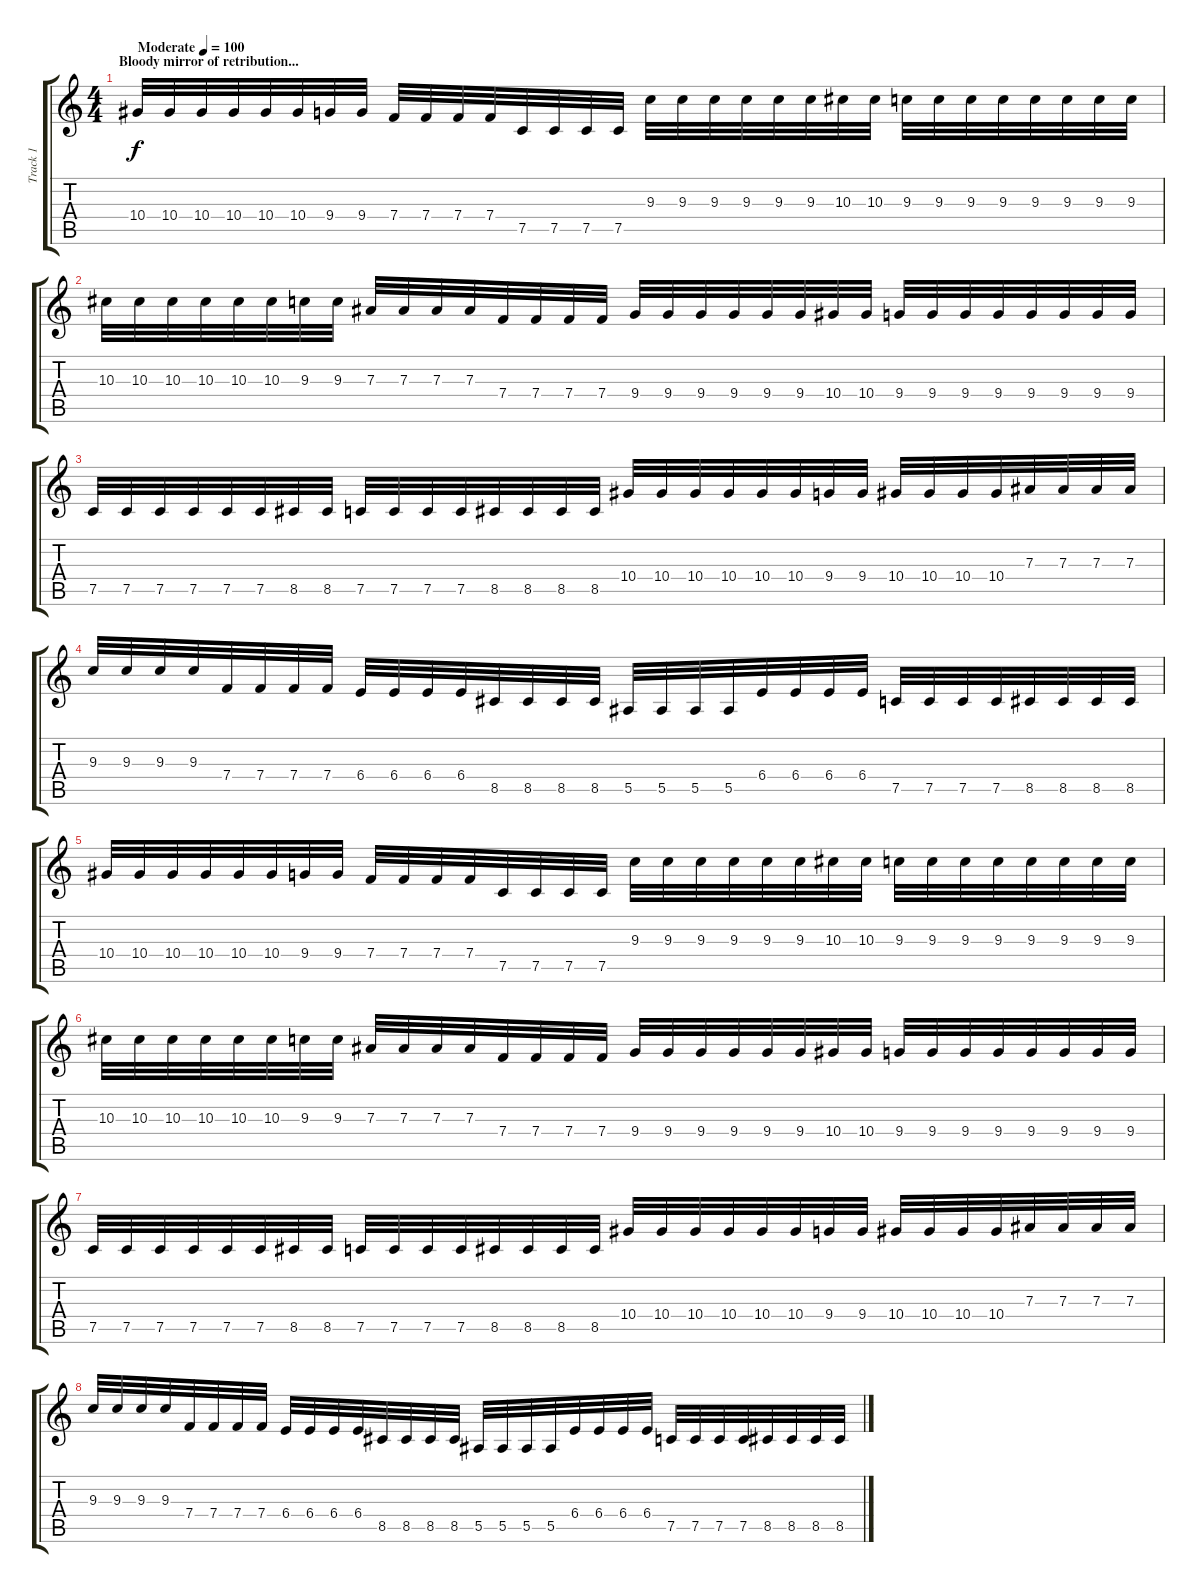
\track ("Track 1" "Track 1") {instrument overdrivenguitar}
\staff {score tabs}
\tuning (C4 G3 Eb3 Bb2 F2 C2) {hide}
\ts (4 4)
\section ("" "Bloody mirror of retribution...")
\tempo (100 "Moderate")
\clef g2
\ks c
10.4.32{dy f instrument overdrivenguitar} 10.4.32 10.4.32 10.4.32 10.4.32 10.4.32 9.4.32 9.4.32 7.4.32 7.4.32 7.4.32 7.4.32 7.5.32 7.5.32 7.5.32 7.5.32 9.3.32 9.3.32 9.3.32 9.3.32 9.3.32 9.3.32 10.3.32 10.3.32 9.3.32 9.3.32 9.3.32 9.3.32 9.3.32 9.3.32 9.3.32 9.3.32 |
10.3.32 10.3.32 10.3.32 10.3.32 10.3.32 10.3.32 9.3.32 9.3.32 7.3.32 7.3.32 7.3.32 7.3.32 7.4.32 7.4.32 7.4.32 7.4.32 9.4.32 9.4.32 9.4.32 9.4.32 9.4.32 9.4.32 10.4.32 10.4.32 9.4.32 9.4.32 9.4.32 9.4.32 9.4.32 9.4.32 9.4.32 9.4.32 |
7.5.32 7.5.32 7.5.32 7.5.32 7.5.32 7.5.32 8.5.32 8.5.32 7.5.32 7.5.32 7.5.32 7.5.32 8.5.32 8.5.32 8.5.32 8.5.32 10.4.32 10.4.32 10.4.32 10.4.32 10.4.32 10.4.32 9.4.32 9.4.32 10.4.32 10.4.32 10.4.32 10.4.32 7.3.32 7.3.32 7.3.32 7.3.32 |
9.3.32 9.3.32 9.3.32 9.3.32 7.4.32 7.4.32 7.4.32 7.4.32 6.4.32 6.4.32 6.4.32 6.4.32 8.5.32 8.5.32 8.5.32 8.5.32 5.5.32 5.5.32 5.5.32 5.5.32 6.4.32 6.4.32 6.4.32 6.4.32 7.5.32 7.5.32 7.5.32 7.5.32 8.5.32 8.5.32 8.5.32 8.5.32 |
10.4.32 10.4.32 10.4.32 10.4.32 10.4.32 10.4.32 9.4.32 9.4.32 7.4.32 7.4.32 7.4.32 7.4.32 7.5.32 7.5.32 7.5.32 7.5.32 9.3.32 9.3.32 9.3.32 9.3.32 9.3.32 9.3.32 10.3.32 10.3.32 9.3.32 9.3.32 9.3.32 9.3.32 9.3.32 9.3.32 9.3.32 9.3.32 |
10.3.32 10.3.32 10.3.32 10.3.32 10.3.32 10.3.32 9.3.32 9.3.32 7.3.32 7.3.32 7.3.32 7.3.32 7.4.32 7.4.32 7.4.32 7.4.32 9.4.32 9.4.32 9.4.32 9.4.32 9.4.32 9.4.32 10.4.32 10.4.32 9.4.32 9.4.32 9.4.32 9.4.32 9.4.32 9.4.32 9.4.32 9.4.32 |
7.5.32 7.5.32 7.5.32 7.5.32 7.5.32 7.5.32 8.5.32 8.5.32 7.5.32 7.5.32 7.5.32 7.5.32 8.5.32 8.5.32 8.5.32 8.5.32 10.4.32 10.4.32 10.4.32 10.4.32 10.4.32 10.4.32 9.4.32 9.4.32 10.4.32 10.4.32 10.4.32 10.4.32 7.3.32 7.3.32 7.3.32 7.3.32 |
9.3.32 9.3.32 9.3.32 9.3.32 7.4.32 7.4.32 7.4.32 7.4.32 6.4.32 6.4.32 6.4.32 6.4.32 8.5.32 8.5.32 8.5.32 8.5.32 5.5.32 5.5.32 5.5.32 5.5.32 6.4.32 6.4.32 6.4.32 6.4.32 7.5.32 7.5.32 7.5.32 7.5.32 8.5.32 8.5.32 8.5.32 8.5.32
